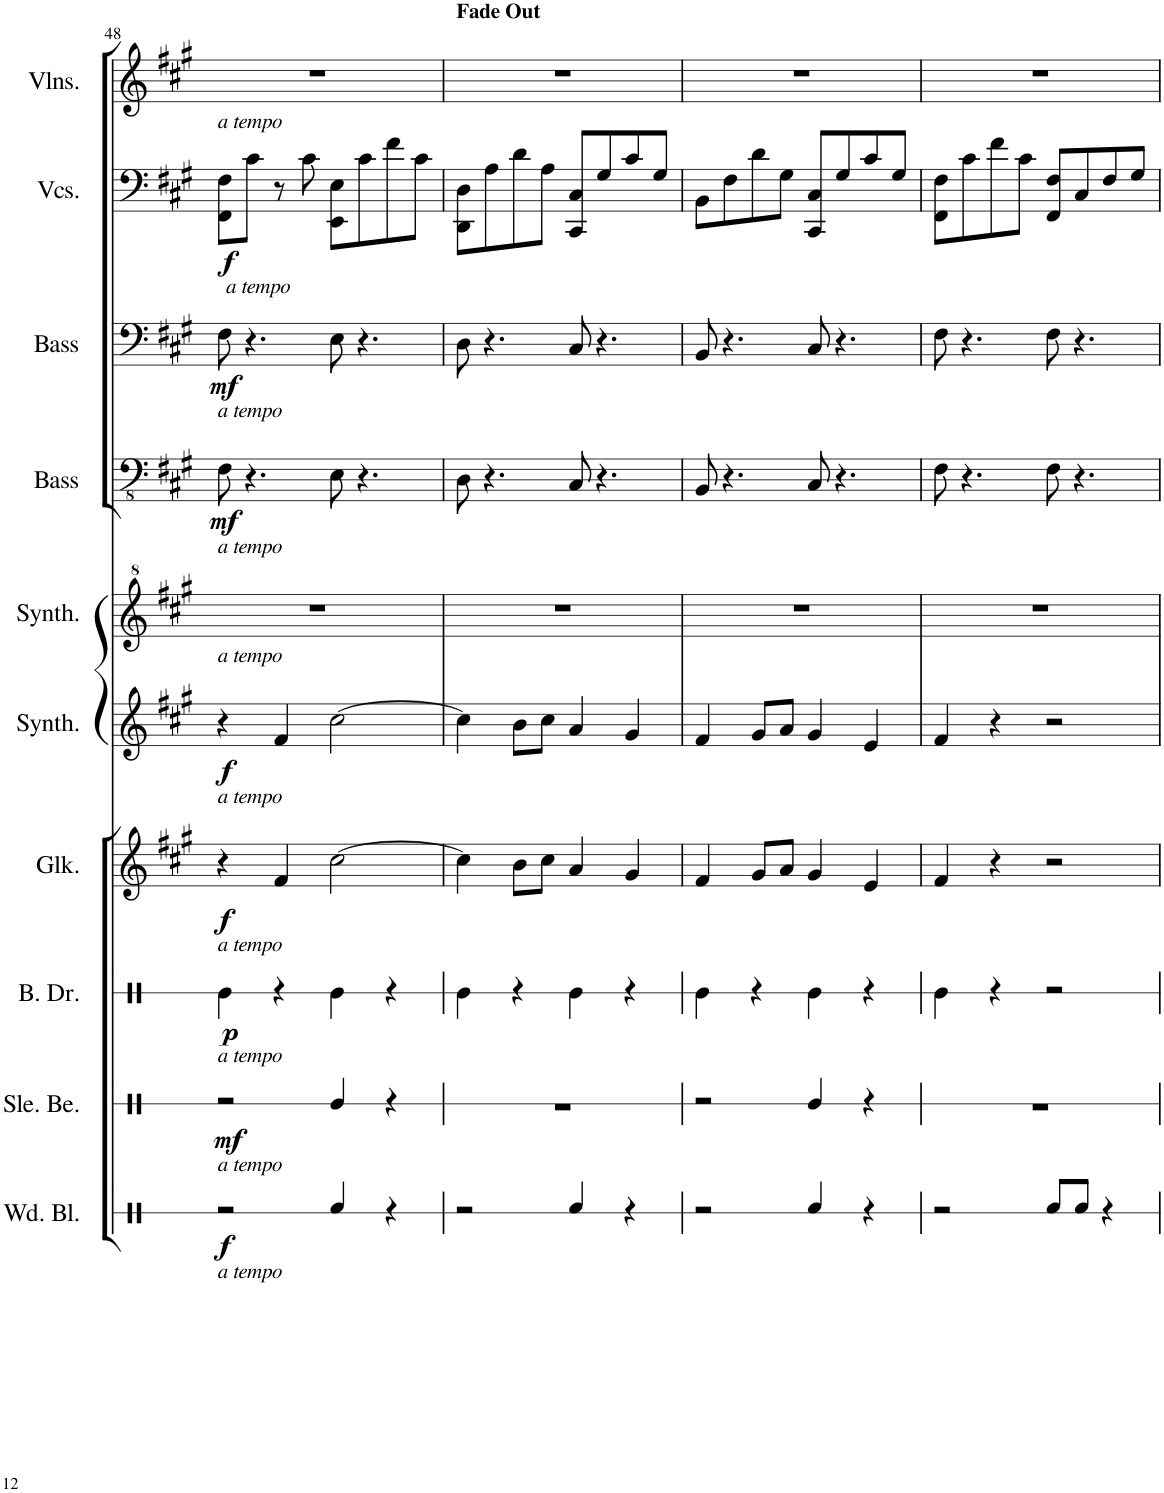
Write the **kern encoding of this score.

**kern	**dynam	**kern	**dynam	**kern	**dynam	**kern	**dynam	**kern	**dynam	**kern	**kern	**dynam	**kern	**dynam	**kern	**dynam	**kern
*part10	*part10	*part9	*part9	*part8	*part8	*part7	*part7	*part6	*part6	*part5	*part4	*part4	*part3	*part3	*part2	*part2	*part1
*staff10	*staff10	*staff9	*staff9	*staff8	*staff8	*staff7	*staff7	*staff6	*staff6	*staff5	*staff4	*staff4	*staff3	*staff3	*staff2	*staff2	*staff1
*I"Wood Blocks	*	*I"Sleigh Bells	*	*I"Bass Drum	*	*I"Glockenspiel	*	*I"Choir Synthesizer	*	*I"Crystal Synthesizer	*I"Acoustic Bass	*	*I"Acoustic Bass	*	*I"Violoncellos	*	*I"Violins
*I'Wd. Bl.	*	*I'Sle. Be.	*	*I'B. Dr.	*	*I'Glk.	*	*I'Synth.	*	*I'Synth.	*I'Bass	*	*I'Bass	*	*I'Vcs.	*	*I'Vlns.
!!LO:PB:g=z
*clefX	*	*clefX	*	*clefX	*	*clefG2	*	*clefG2	*	*clefG^2	*clefFv4	*	*clefF4	*	*clefF4	*	*clefG2
*	*	*	*	*	*	*Trd-14c-24	*	*	*	*	*	*	*	*	*	*	*
*k[]	*	*k[]	*	*k[]	*	*k[f#c#g#]	*	*k[f#c#g#]	*	*k[f#c#g#]	*k[f#c#g#]	*	*k[f#c#g#]	*	*k[f#c#g#]	*	*k[f#c#g#]
*M4/4	*	*M4/4	*	*M4/4	*	*M4/4	*	*M4/4	*	*M4/4	*M4/4	*	*M4/4	*	*M4/4	*	*M4/4
*met(c)	*	*met(c)	*	*met(c)	*	*met(c)	*	*met(c)	*	*met(c)	*met(c)	*	*met(c)	*	*met(c)	*	*met(c)
=48	=48	=48	=48	=48	=48	=48	=48	=48	=48	=48	=48	=48	=48	=48	=48	=48	=48
!	!	!	!	!	!	!	!	!	!	!	!	!	!	!	!LO:TX:a:i:t=a tempo	!	!
!	!	!	!	!	!	!	!	!	!	!	!	!	!LO:TX:a:i:t=a tempo	!	!	!	!
!	!	!	!	!	!	!	!	!	!	!	!LO:TX:a:i:t=a tempo	!	!	!	!	!	!
!	!	!	!	!	!	!	!	!	!	!LO:TX:a:i:t=a tempo	!	!	!	!	!	!	!
!	!	!	!	!	!	!	!	!LO:TX:a:i:t=a tempo	!	!	!	!	!	!	!	!	!
!	!	!	!	!	!	!LO:TX:a:i:t=a tempo	!	!	!	!	!	!	!	!	!	!	!
!	!	!	!	!LO:TX:a:i:t=a tempo	!	!	!	!	!	!	!	!	!	!	!	!	!
!	!	!LO:TX:a:i:t=a tempo	!	!	!	!	!	!	!	!	!	!	!	!	!	!	!
!LO:TX:a:i:t=a tempo	!	!	!	!	!	!	!	!	!	!	!	!	!	!	!	!	!
!LO:TX:b:i:t=a tempo	!	!	!	!	!	!	!	!	!	!	!	!	!	!	!	!	!
!	!LO:DY:b	!	!LO:DY:b	!	!LO:DY:b	!	!LO:DY:b	!	!LO:DY:b	!	!	!LO:DY:b	!	!LO:DY:b	!	!LO:DY:b	!
2r	f	2r	mf	4Re\	p	4r	f	4r	f	1r	8FF#\	mf	8F#\	mf	8FF#\ 8F#\L	f	1r
.	.	.	.	.	.	.	.	.	.	.	4.r	.	4.r	.	8c#\J	.	.
.	.	.	.	4r	.	4f#/	.	4f#/	.	.	.	.	.	.	8r	.	.
.	.	.	.	.	.	.	.	.	.	.	.	.	.	.	8c#\	.	.
4Rf/	.	4Re/	.	4Re\	.	[2cc#\	.	[2cc#\	.	.	8EE\	.	8E\	.	8EE\ 8E\L	.	.
.	.	.	.	.	.	.	.	.	.	.	4.r	.	4.r	.	8c#\	.	.
4r	.	4r	.	4r	.	.	.	.	.	.	.	.	.	.	8f#\	.	.
.	.	.	.	.	.	.	.	.	.	.	.	.	.	.	8c#\J	.	.
=49	=49	=49	=49	=49	=49	=49	=49	=49	=49	=49	=49	=49	=49	=49	=49	=49	=49
!	!	!	!	!	!	!	!	!	!	!	!	!	!	!	!	!	!LO:TX:a:B:t=Fade Out
2r	.	1r	.	4Re\	.	4cc#\]	.	4cc#\]	.	1r	8DD\	.	8D\	.	8DD\ 8D\L	.	1r
.	.	.	.	.	.	.	.	.	.	.	4.r	.	4.r	.	8A\	.	.
.	.	.	.	4r	.	8b\L	.	8b\L	.	.	.	.	.	.	8d\	.	.
.	.	.	.	.	.	8cc#\J	.	8cc#\J	.	.	.	.	.	.	8A\J	.	.
4Rf/	.	.	.	4Re\	.	4a/	.	4a/	.	.	8CC#/	.	8C#/	.	8CC#/ 8C#/L	.	.
.	.	.	.	.	.	.	.	.	.	.	4.r	.	4.r	.	8G#/	.	.
4r	.	.	.	4r	.	4g#/	.	4g#/	.	.	.	.	.	.	8c#/	.	.
.	.	.	.	.	.	.	.	.	.	.	.	.	.	.	8G#/J	.	.
=50	=50	=50	=50	=50	=50	=50	=50	=50	=50	=50	=50	=50	=50	=50	=50	=50	=50
2r	.	2r	.	4Re\	.	4f#/	.	4f#/	.	1r	8BBB/	.	8BB/	.	8BB\L	.	1r
.	.	.	.	.	.	.	.	.	.	.	4.r	.	4.r	.	8F#\	.	.
.	.	.	.	4r	.	8g#/L	.	8g#/L	.	.	.	.	.	.	8d\	.	.
.	.	.	.	.	.	8a/J	.	8a/J	.	.	.	.	.	.	8G#\J	.	.
4Rf/	.	4Re/	.	4Re\	.	4g#/	.	4g#/	.	.	8CC#/	.	8C#/	.	8CC#/ 8C#/L	.	.
.	.	.	.	.	.	.	.	.	.	.	4.r	.	4.r	.	8G#/	.	.
4r	.	4r	.	4r	.	4e/	.	4e/	.	.	.	.	.	.	8c#/	.	.
.	.	.	.	.	.	.	.	.	.	.	.	.	.	.	8G#/J	.	.
=51	=51	=51	=51	=51	=51	=51	=51	=51	=51	=51	=51	=51	=51	=51	=51	=51	=51
2r	.	1r	.	4Re\	.	4f#/	.	4f#/	.	1r	8FF#\	.	8F#\	.	8FF#\ 8F#\L	.	1r
.	.	.	.	.	.	.	.	.	.	.	4.r	.	4.r	.	8c#\	.	.
.	.	.	.	4r	.	4r	.	4r	.	.	.	.	.	.	8f#\	.	.
.	.	.	.	.	.	.	.	.	.	.	.	.	.	.	8c#\J	.	.
8Rf/L	.	.	.	2r	.	2r	.	2r	.	.	8FF#\	.	8F#\	.	8FF#/ 8F#/L	.	.
8Rf/J	.	.	.	.	.	.	.	.	.	.	4.r	.	4.r	.	8C#/	.	.
4r	.	.	.	.	.	.	.	.	.	.	.	.	.	.	8F#/	.	.
.	.	.	.	.	.	.	.	.	.	.	.	.	.	.	8G#/J	.	.
=	=	=	=	=	=	=	=	=	=	=	=	=	=	=	=	=	=
*-	*-	*-	*-	*-	*-	*-	*-	*-	*-	*-	*-	*-	*-	*-	*-	*-	*-
